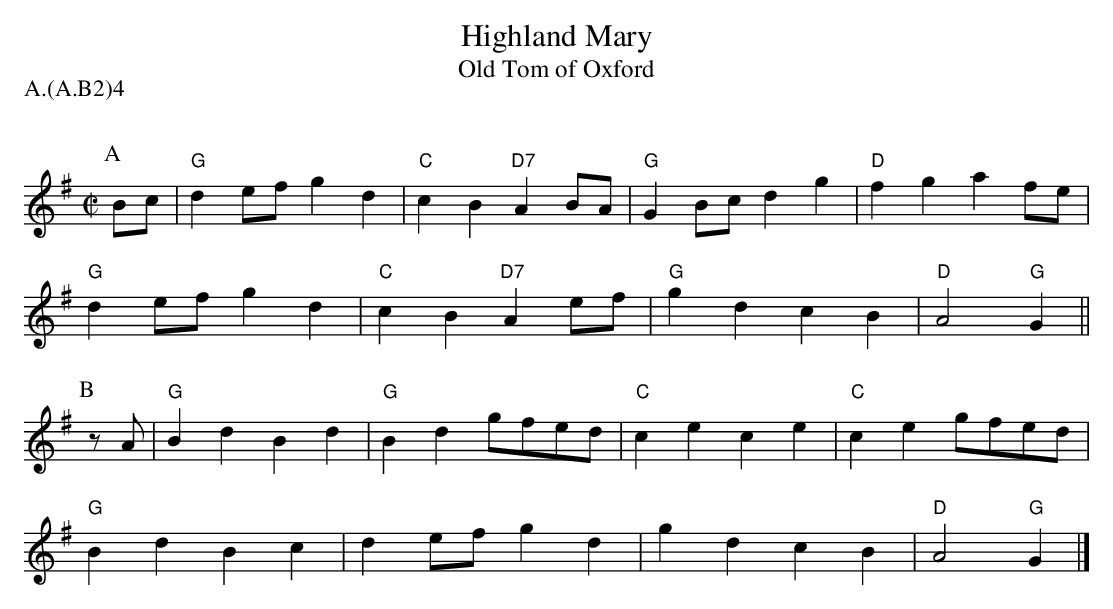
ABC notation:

X:1
T: Highland Mary
T: Old Tom of Oxford
P: A.(A.B2)4
Q: 140
M: C|
L: 1/4
K: Gmaj
P: A
B/c/ | "G" d e/f/ g d | "C" c B "D7" A B/A/ | "G" G B/c/ d g | "D" f g a f/e/ |
       "G" d e/f/ g d | "C" c B "D7" A e/f/ | "G" g d c B | "D" A2 "G" G ||
P: B
z/A/ | "G" B d B d | "G" B d g/f/e/d/ | "C" c e c e | "C" c e g/f/e/d/ |
       "G" B d B c | d e/f/ g d | g d c B | "D" A2 "G" G |]
